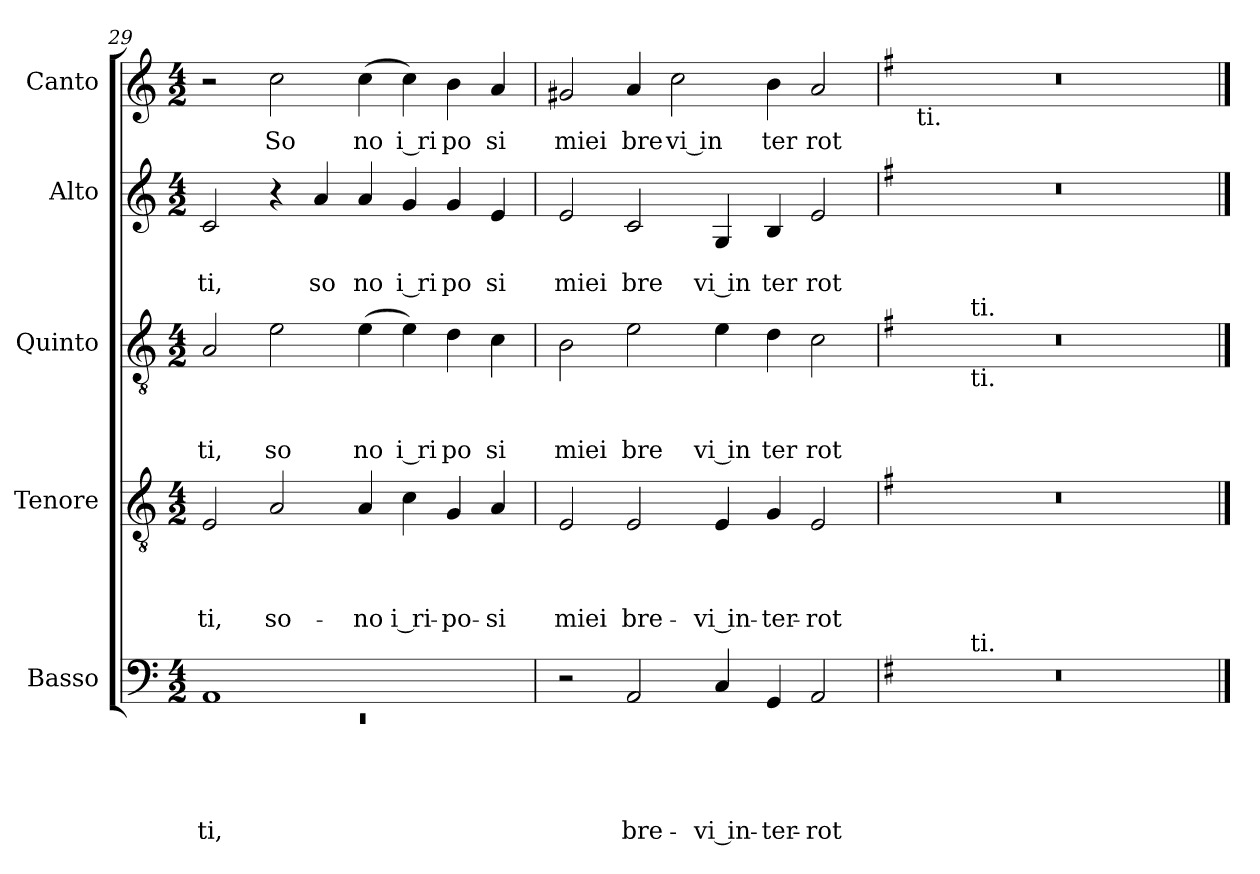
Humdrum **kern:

**kern	**text	**text	**text	**text	**text	**kern	**text	**text	**text	**text	**kern	**text	**text	**text	**kern	**text	**text	**kern	**text
*part5	*part5	*part5	*part5	*part5	*part5	*part4	*part4	*part4	*part4	*part4	*part3	*part3	*part3	*part3	*part2	*part2	*part2	*part1	*part1
*staff5	*staff5	*staff5	*staff5	*staff5	*staff5	*staff4	*staff4	*staff4	*staff4	*staff4	*staff3	*staff3	*staff3	*staff3	*staff2	*staff2	*staff2	*staff1	*staff1
*I"Basso	*	*	*	*	*	*I"Tenore	*	*	*	*	*I"Quinto	*	*	*	*I"Alto	*	*	*I"Canto	*
*clefF4	*	*	*	*	*	*clefGv2	*	*	*	*	*clefGv2	*	*	*	*clefG2	*	*	*clefG2	*
*k[]	*	*	*	*	*	*k[]	*	*	*	*	*k[]	*	*	*	*k[]	*	*	*k[]	*
*C:	*	*	*	*	*	*C:	*	*	*	*	*C:	*	*	*	*C:	*	*	*C:	*
*M4/2	*	*	*	*	*	*M4/2	*	*	*	*	*M4/2	*	*	*	*M4/2	*	*	*M4/2	*
=29	=29	=29	=29	=29	=29	=29	=29	=29	=29	=29	=29	=29	=29	=29	=29	=29	=29	=29	=29
*^	*	*	*	*	*	*	*	*	*	*	*	*	*	*	*	*	*	*	*
!	!LO:N:vis=1	!	!	!	!	!LO:LY:b	!	!	!	!	!LO:LY:b	!	!	!	!LO:LY:b	!	!	!LO:LY:b	!	!
1AA	0rEE	.	.	.	.	-ti,	2E/	.	.	.	-ti,	2A/	.	.	ti,	2c/	.	ti,	2r	.
!	!	!	!	!	!	!	!	!	!	!	!LO:LY:b	!	!	!	!LO:LY:b	!	!	!	!	!LO:LY:b
.	.	.	.	.	.	.	2A/	.	.	.	so-	2e\	.	.	so	4r	.	.	2cc\	So
!	!	!	!	!	!	!	!	!	!	!	!	!	!	!	!	!	!	!LO:LY:b	!	!
.	.	.	.	.	.	.	.	.	.	.	.	.	.	.	.	4a/	.	so	.	.
!	!	!	!	!	!	!	!	!	!	!	!LO:LY:b:rj	!	!	!	!LO:LY:b:rj	!	!	!LO:LY:b:rj	!	!LO:LY:b:rj
1ryy	.	.	.	.	.	.	4A/	.	.	.	-no	(>4e\	.	.	no	4a/	.	no	(<4cc\	no
!	!	!	!	!	!	!	!	!	!	!	!LO:LY:b:rj	!	!	!	!LO:LY:b:rj	!	!	!LO:LY:b:rj	!	!LO:LY:b:rj
.	.	.	.	.	.	.	4c\	.	.	.	i ri-	4e\)	.	.	i ri	4g/	.	i ri	4cc\)	i ri
!	!	!	!	!	!	!	!	!	!	!	!LO:LY:b	!	!	!	!LO:LY:b	!	!	!LO:LY:b	!	!LO:LY:b
.	.	.	.	.	.	.	4G/	.	.	.	-po-	4d\	.	.	po	4g/	.	po	4b\	po
!	!	!	!	!	!	!	!	!	!	!	!LO:LY:b	!	!	!	!LO:LY:b	!	!	!LO:LY:b	!	!LO:LY:b
.	.	.	.	.	.	.	4A/	.	.	.	-si	4c\	.	.	si	4e/	.	si	4a/	si
*v	*v	*	*	*	*	*	*	*	*	*	*	*	*	*	*	*	*	*	*	*
=30	=30	=30	=30	=30	=30	=30	=30	=30	=30	=30	=30	=30	=30	=30	=30	=30	=30	=30	=30
!	!	!	!	!	!	!	!	!	!	!LO:LY:b	!	!	!	!LO:LY:b	!	!	!LO:LY:b	!	!LO:LY:b
2r	.	.	.	.	.	2E/	.	.	.	miei	2B\	.	.	miei	2e/	.	miei	2g#X/	miei
!	!	!	!	!	!LO:LY:b	!	!	!	!	!LO:LY:b	!	!	!	!LO:LY:b	!	!	!LO:LY:b	!	!LO:LY:b
2AA/	.	.	.	.	bre-	2E/	.	.	.	bre-	2e\	.	.	bre	2c/	.	bre	4a/	bre
!	!	!	!	!	!	!	!	!	!	!	!	!	!	!	!	!	!	!	!LO:LY:b:rj
.	.	.	.	.	.	.	.	.	.	.	.	.	.	.	.	.	.	2cc\	vi in
!	!	!	!	!	!LO:LY:b:rj	!	!	!	!	!LO:LY:b:rj	!	!	!	!LO:LY:b:rj	!	!	!LO:LY:b:rj	!	!
4C/	.	.	.	.	-vi in-	4E/	.	.	.	-vi in-	4e\	.	.	vi in	4G/	.	vi in	.	.
!	!	!	!	!	!LO:LY:b	!	!	!	!	!LO:LY:b	!	!	!	!LO:LY:b	!	!	!LO:LY:b	!	!LO:LY:b
4GG/	.	.	.	.	-ter-	4G/	.	.	.	-ter-	4d\	.	.	ter	4B/	.	ter	4b\	ter
!	!	!	!	!	!LO:LY:b	!	!	!	!	!LO:LY:b	!	!	!	!LO:LY:b	!	!	!LO:LY:b	!	!LO:LY:b
2AA/	.	.	.	.	-rot-	2E/	.	.	.	-rot-	2c\	.	.	rot	2e/	.	rot	2a/	rot
=31	=31	=31	=31	=31	=31	=31	=31	=31	=31	=31	=31	=31	=31	=31	=31	=31	=31	=31	=31
*k[f#]	*	*	*	*	*	*k[f#]	*	*	*	*	*k[f#]	*	*	*	*k[f#]	*	*	*k[f#]	*
*G:	*	*	*	*	*	*G:	*	*	*	*	*G:	*	*	*	*G:	*	*	*G:	*
*^	*	*	*	*	*	*	*	*	*	*	*^	*	*	*	*	*	*	*^	*
0r	4.ryy	.	.	.	.	.	0r	.	.	.	.	0r	4.ryy	.	.	.	0r	.	.	0r	32ryy	.
!	!	!	!	!	!	!	!	!	!	!	!	!	!	!	!	!	!	!	!	!	!LO:TX:b:t=ti.	!
.	.	.	.	.	.	.	.	.	.	.	.	.	.	.	.	.	.	.	.	.	1ryy	.
!	!	!	!	!	!	!	!	!	!	!	!	!	!LO:TX:b:t=ti.	!	!	!	!	!	!	!	!	!
!	!	!	!	!	!	!	!	!	!	!	!	!	!LO:TX:a:t=ti.	!	!	!	!	!	!	!	!	!
!	!LO:TX:a:t=ti.	!	!	!	!	!	!	!	!	!	!	!	!	!	!	!	!	!	!	!	!	!
.	1ryy	.	.	.	.	.	.	.	.	.	.	.	1ryy	.	.	.	.	.	.	.	.	.
.	.	.	.	.	.	.	.	.	.	.	.	.	.	.	.	.	.	.	.	.	2ryy	.
.	2ryy	.	.	.	.	.	.	.	.	.	.	.	2ryy	.	.	.	.	.	.	.	.	.
.	.	.	.	.	.	.	.	.	.	.	.	.	.	.	.	.	.	.	.	.	4...ryy	.
.	8ryy	.	.	.	.	.	.	.	.	.	.	.	8ryy	.	.	.	.	.	.	.	.	.
*v	*v	*	*	*	*	*	*	*	*	*	*	*v	*v	*	*	*	*	*	*	*v	*v	*
==	==	==	==	==	==	==	==	==	==	==	==	==	==	==	==	==	==	==	==
*-	*-	*-	*-	*-	*-	*-	*-	*-	*-	*-	*-	*-	*-	*-	*-	*-	*-	*-	*-
